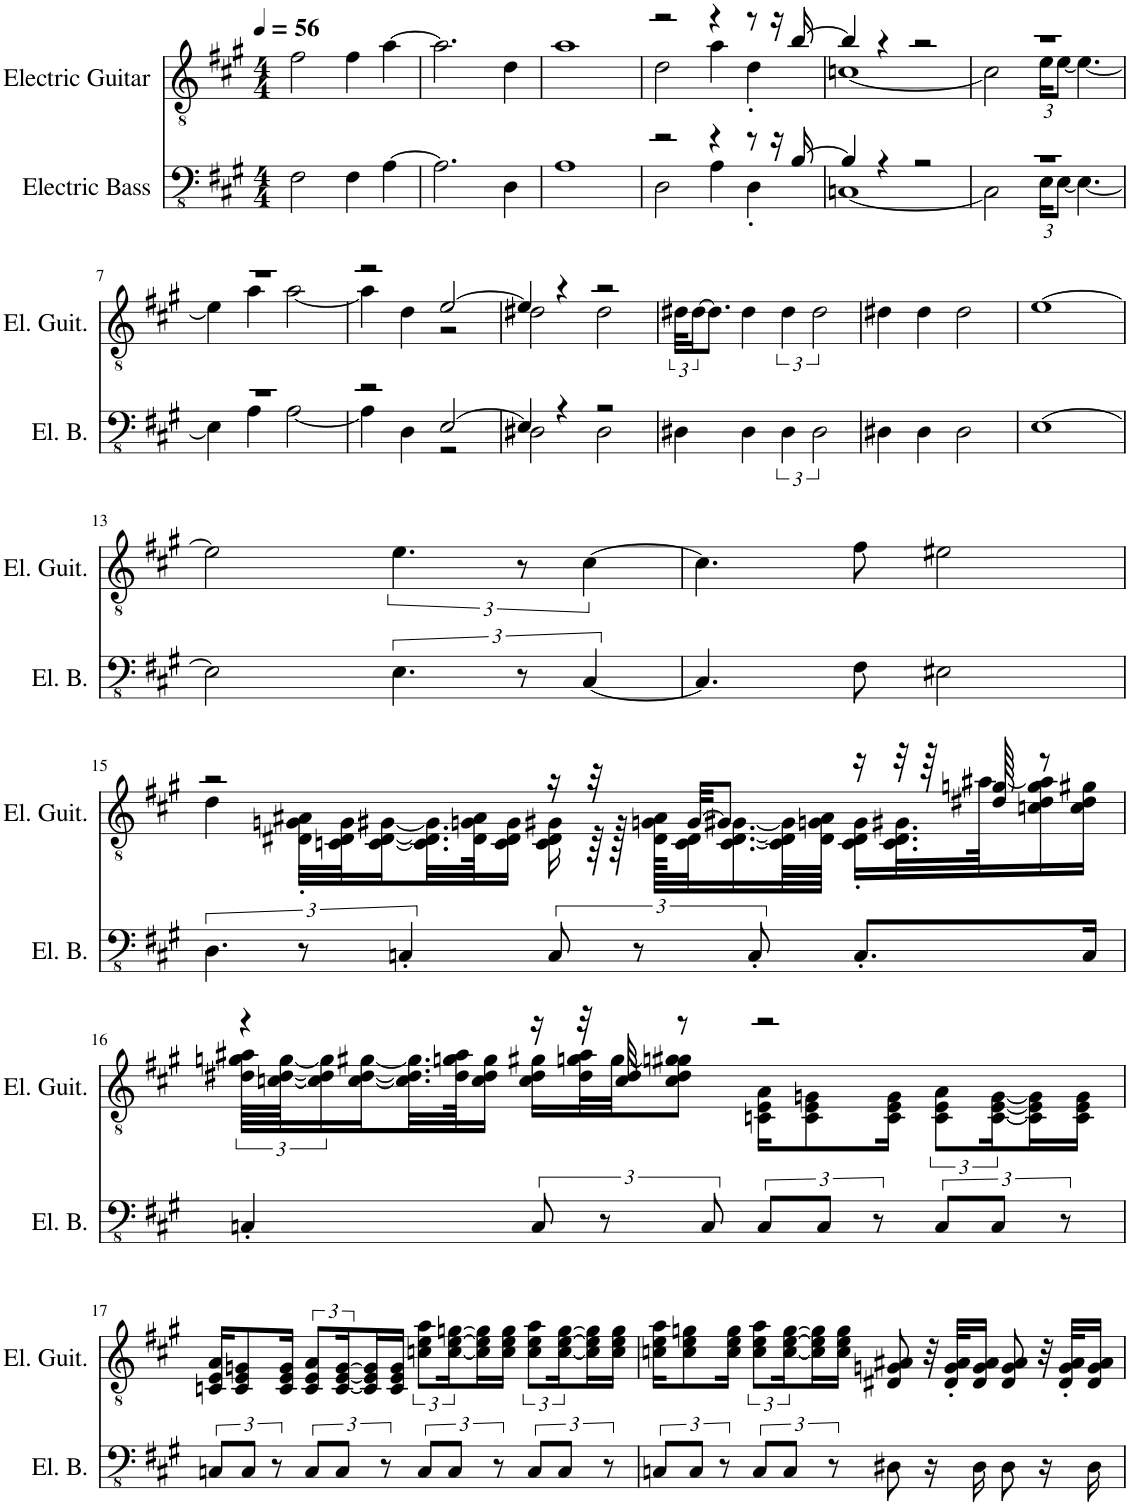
**kern	**kern
*part2	*part1
*staff2	*staff1
*I"Electric Bass	*I"Electric Guitar
*I'El. B.	*I'El. Guit.
*clefFv4	*clefGv2
*k[f#c#g#]	*k[f#c#g#]
*M4/4	*M4/4
*MM56	*MM56
=1	=1
2FF#\	2f#\
4FF#\	4f#\
[4AA\	[4a\
=2	=2
2.AA\]	2.a\]
4DD\	4d\
=3	=3
1AA	1a
=4	=4
*^	*^
2r	2DD\	2r	2d\
4r	4AA\	4r	4a\
8r	4DD'\	8r	4d'\
16r	.	16r	.
[16BB/	.	[16b/	.
=5	=5	=5	=5
4BB/]	[1CCn	4b/]	[1cn
4r	.	4r	.
2r	.	2r	.
=6	=6	=6	=6
1r	2CC\]	1r	2c\]
*	*Xbrackettup	*	*Xbrackettup
.	24EE\KL	.	24e\KL
.	[12EE\J	.	[12e\J
.	4.EE\_	.	4.e\_
!!LO:LB:g=z	!!
=7	=7	=7	=7
1r	4EE\]	1r	4e\]
.	4AA\	.	4a\
.	[2AA\	.	[2a\
=8	=8	=8	=8
2r	4AA\]	2r	4a\]
.	4DD\	.	4d\
[2EE/	2r	[2e/	2r
=9	=9	=9	=9
4EE/]	2DD#X\	4e/]	2d#X\
4r	.	4r	.
2r	2DD#\	2r	2d#\
*v	*v	*	*
*	*v	*v
=10	=10
*	*brackettup
4DD#X\	48d#X\KLL
.	[24d#\J
.	8.d#\J]
4DD#\	4d#\
*brackettup	*
6DD#\	6d#\
3DD#\	3d#\
=11	=11
4DD#X\	4d#X\
4DD#\	4d#\
2DD#\	2d#\
=12	=12
[1EE	[1e
!!LO:LB:g=z
=13	=13
2EE\]	2e\]
6.EE\	6.e\
12r	12r
[6CC#/	[6c#\
=14	=14
4.CC#/]	4.c#\]
8FF#\	8f#\
2EE#X\	2e#X\
!!LO:LB:g=z
=15	=15
*	*^
6.DD\	2r	4d\
12r	.	32D#X\' 32Gn\' 32A#X\'LLL
.	.	32Cn\ 32D#\ 32G\J
.	.	[16C\ [16D#\ [16G#X\
6CCn'/	.	.
.	.	32.C\] 32.D#\] 32.G#\]L
.	.	64D#\ 64Gn\ 64A#\JK
.	.	16C\ 16D#\ 16G\JJ
12CC/	16r	16C\ 16D#\ 16G#X\
.	32r	64r
.	.	128r
12r	.	.
.	.	128D#\ 128Gn\ 128A#\KKLLL
.	[32G/KKL	32C\ 32D#\J
.	8G/J]	[16.C\ [16.D#\ [16.G#X\
12CC'/	.	.
.	.	64C\] 64D#\] 64G#\]LL
.	.	64D#\ 64Gn\ 64A#\JJJJ
8.CC'/L	16r	16C\' 16D#\' 16G\'LL
.	32r	32.C\ 32.D#\ 32.G#X\L
.	64r	.
.	64d#X/ 64gn/	[64a#X\JK
.	8r	16cn\ 16d#\ 16g\ 16a#\]
16CC/Jk	.	16c\ 16d#\ 16g#X\JJ
!!LO:LB:g=z	!!
=16	=16	=16
4CCn'/	4r	96d#X\ 96gn\ 96a#X\LLLL
.	.	[96cn\ [96d#\ [96g\JJ
.	.	24c\] 24d#\] 24g\]
.	.	[16c\ [16d#\ [16g#X\
.	.	32.c\] 32.d#\] 32.g#\]L
.	.	64d#\ 64gn\ 64a#\JK
.	.	16c\ 16d#\ 16g\JJ
12CC/	16r	16c\ 16d#\ 16g#X\LL
.	32r	32d#\ 32gn\ 32a#\L
12r	.	.
.	32c/ 32d#/	[32g\JJ
.	8r	8c\ 8d#\ 8gn\] 8g#X\J
12CC/	.	.
12CC/L	2r	16Cn\ 16E\ 16A\KL
.	.	8C\ 8E\ 8Gn\
12CC/J	.	.
12r	.	.
.	.	16C\ 16E\ 16G\Jk
12CC/L	.	12C\ 12E\ 12A\L
12CC/J	.	[24C\ [24E\ [24G\L
.	.	16C\] 16E\] 16G\]
12r	.	.
.	.	16C\ 16E\ 16G\JJ
*	*v	*v
!!LO:LB:g=z
=17	=17
12CCn/L	16Cn/ 16E/ 16A/KL
.	8C/ 8E/ 8Gn/
12CC/J	.
12r	.
.	16C/ 16E/ 16G/Jk
12CC/L	12C/ 12E/ 12A/L
12CC/J	[24C/ [24E/ [24G/L
.	16C/] 16E/] 16G/]
12r	.
.	16C/ 16E/ 16G/JJ
12CC/L	12cn\ 12e\ 12a\L
12CC/J	[24c\ [24e\ [24gn\L
.	16c\] 16e\] 16g\]
12r	.
.	16c\ 16e\ 16g\JJ
12CC/L	12c\ 12e\ 12a\L
12CC/J	[24c\ [24e\ [24g\L
.	16c\] 16e\] 16g\]
12r	.
.	16c\ 16e\ 16g\JJ
=18	=18
12CCn/L	16cn\ 16e\ 16a\KL
.	8c\ 8e\ 8gn\
12CC/J	.
12r	.
.	16c\ 16e\ 16g\Jk
12CC/L	12c\ 12e\ 12a\L
12CC/J	[24c\ [24e\ [24g\L
.	16c\] 16e\] 16g\]
12r	.
.	16c\ 16e\ 16g\JJ
8DD#X\	8D#X/ 8Gn/ 8A#X/
16r	32r
.	32D#/' 32G/' 32A#/'KLL
16DD#\	16D#/ 16G/ 16A#/JJ
8DD#\	8D#/ 8G/ 8A#/
16r	32r
.	32D#/' 32G/' 32A#/'KLL
16DD#\	16D#/ 16G/ 16A#/JJ
=	=
*-	*-
